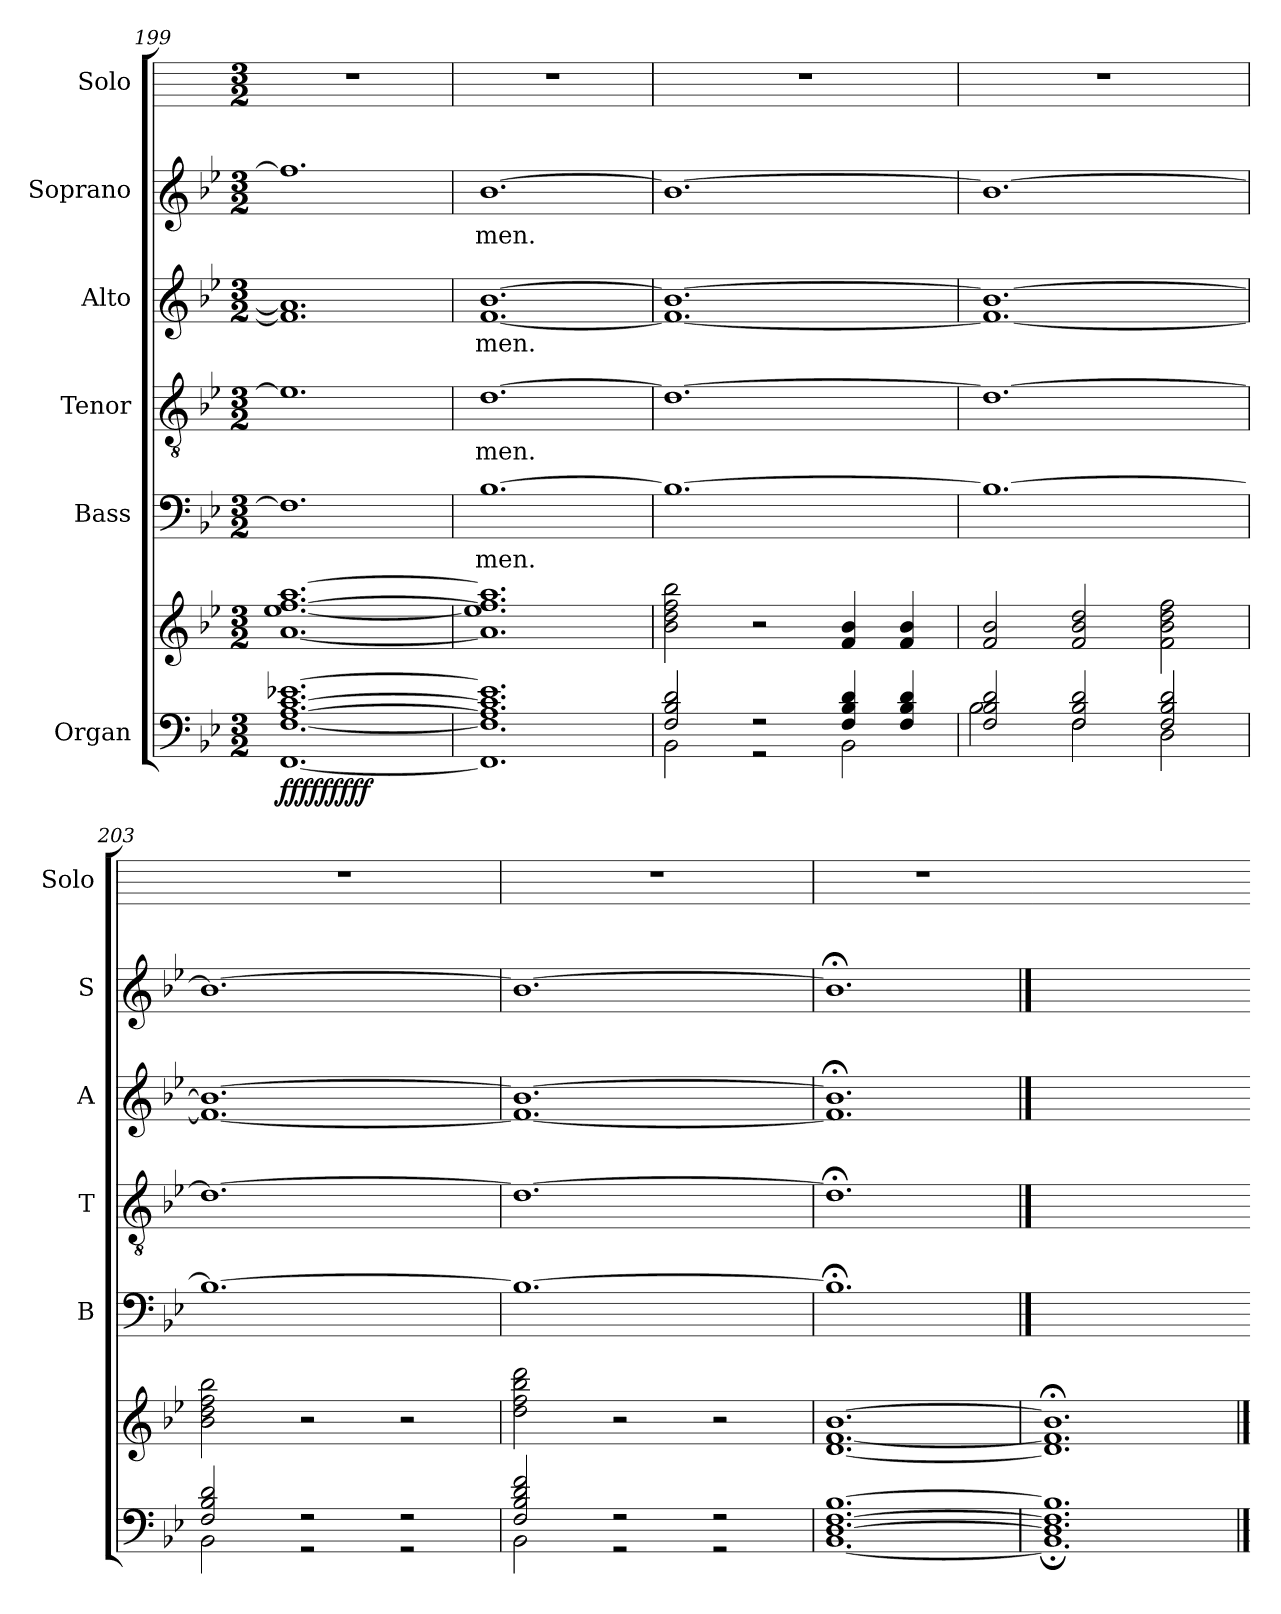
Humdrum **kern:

**kern	**kern	**dynam	**kern	**text	**kern	**text	**kern	**text	**kern	**text	**kern
*part6	*part6	*part6	*part5	*part5	*part4	*part4	*part3	*part3	*part2	*part2	*part1
*staff7	*staff6	*staff6/7	*staff5	*staff5	*staff4	*staff4	*staff3	*staff3	*staff2	*staff2	*staff1
*I"Organ	*	*	*I"Bass	*	*I"Tenor	*	*I"Alto	*	*I"Soprano	*	*I"Solo
*	*	*	*I'B	*	*I'T	*	*I'A	*	*I'S	*	*I'Solo
*clefF4	*clefG2	*	*clefF4	*	*clefGv2	*	*clefG2	*	*clefG2	*	*
*k[b-e-]	*k[b-e-]	*	*k[b-e-]	*	*k[b-e-]	*	*k[b-e-]	*	*k[b-e-]	*	*
*B-:	*B-:	*	*B-:	*	*B-:	*	*B-:	*	*B-:	*	*
*M3/2	*M3/2	*	*M3/2	*	*M3/2	*	*M3/2	*	*M3/2	*	*M3/2
=199	=199	=199	=199	=199	=199	=199	=199	=199	=199	=199	=199
*^	*	*	*	*	*	*	*	*	*	*	*
!	!	!	!LO:DY:b=2	!	!	!	!	!	!	!	!	!
!	!	!	!LO:DY:n=1:b=2	!	!	!	!	!	!	!	!	!
!	!	!	!LO:DY:n=2:b	!	!	!	!	!	!	!	!	!
[1.A/ [1.c/ [1.e-X/	[1.FF\ [1.F\	[1.a [1.ee- [1.ff [1.aa	fff fff fff	1.F]	.	1.e-]	.	1.f] 1.a]	.	1.ff]	.	1.r
=200	=200	=200	=200	=200	=200	=200	=200	=200	=200	=200	=200	=200
!	!	!	!	!	!LO:LY:b	!	!LO:LY:b	!	!LO:LY:b	!	!LO:LY:b	!
1.A/] 1.c/] 1.e-/]	1.FF\] 1.F\]	1.a] 1.ee-] 1.ff] 1.aa]	.	[1.B-	men.	[1.d	men.	[1.f [1.b-	men.	[1.b-	men.	1.r
=201	=201	=201	=201	=201	=201	=201	=201	=201	=201	=201	=201	=201
2F/ 2B-/ 2d/	2BB-\	2b- 2dd 2ff 2bb-	.	1.B-_	.	1.d_	.	1.f_ 1.b-_	.	1.b-_	.	1.r
2r	2r	2r	.	.	.	.	.	.	.	.	.	.
4F/ 4B-/ 4d/	2BB-\	4f 4b-	.	.	.	.	.	.	.	.	.	.
4F/ 4B-/ 4d/	.	4f 4b-	.	.	.	.	.	.	.	.	.	.
=202	=202	=202	=202	=202	=202	=202	=202	=202	=202	=202	=202	=202
2F/ 2B-/ 2d/	2B-\	2f 2b-	.	1.B-_	.	1.d_	.	1.f_ 1.b-_	.	1.b-_	.	1.r
2F/ 2B-/ 2d/	2F\	2f 2b- 2dd	.	.	.	.	.	.	.	.	.	.
2F/ 2B-/ 2d/	2D\	2f 2b- 2dd 2ff	.	.	.	.	.	.	.	.	.	.
=203	=203	=203	=203	=203	=203	=203	=203	=203	=203	=203	=203	=203
2F/ 2B-/ 2d/	2BB-\	2b- 2dd 2ff 2bb-	.	1.B-_	.	1.d_	.	1.f_ 1.b-_	.	1.b-_	.	1.r
2r	2r	2r	.	.	.	.	.	.	.	.	.	.
2r	2r	2r	.	.	.	.	.	.	.	.	.	.
=204	=204	=204	=204	=204	=204	=204	=204	=204	=204	=204	=204	=204
2F/ 2B-/ 2d/ 2f/	2BB-\	2dd 2ff 2bb- 2ddd	.	1.B-_	.	1.d_	.	1.f_ 1.b-_	.	1.b-_	.	1.r
2r	2r	2r	.	.	.	.	.	.	.	.	.	.
2r	2r	2r	.	.	.	.	.	.	.	.	.	.
=205	=205	=205	=205	=205	=205	=205	=205	=205	=205	=205	=205	=205
[1.D/ [1.F/ [1.B-/	[1.BB-\	[1.d [1.f [1.b-	.	1.B-;<]	.	1.d;<]	.	1.f];< 1.b-];<	.	1.b-;<]	.	1.r
=	=	=	=	==	=	==	=	==	=	==	=	=
1.D/] 1.F/] 1.B-/]	1.BB-;\]	1.d];< 1.f];< 1.b-];<	.	1.ryy	.	1.ryy	.	1.ryy	.	1.ryy	.	1.ryy
*v	*v	*	*	*	*	*	*	*	*	*	*	*
==	==	=	=	=	=	=	=	=	=	=	=
*-	*-	*-	*-	*-	*-	*-	*-	*-	*-	*-	*-
